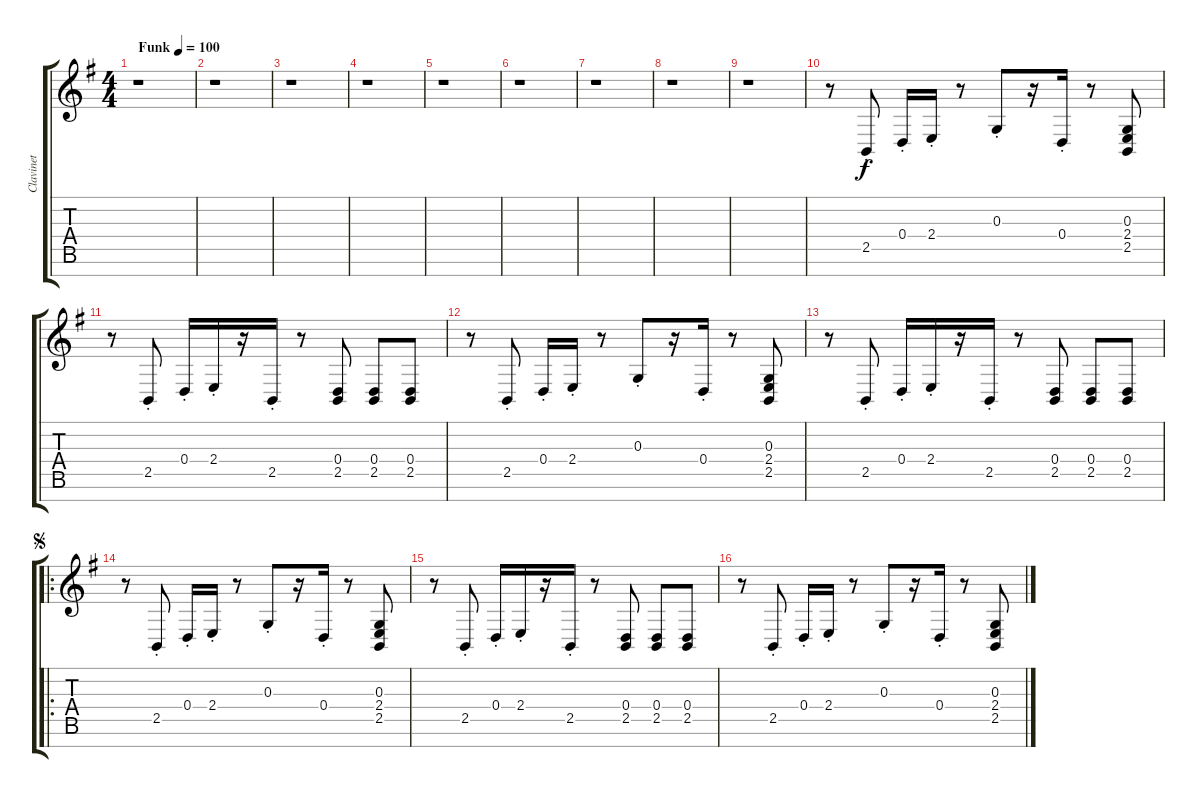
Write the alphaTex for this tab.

\track ("Clavinet" "Clavinet") {instrument clavinet}
\staff {score tabs}
\tuning (E4 B3 G3 D3 A2 E2 B1) {hide}
\ts (4 4)
\tempo (100 "Funk")
\clef g2
\ks eminor
r.1{dy f instrument clavinet} |
r.1 |
r.1 |
r.1 |
r.1 |
r.1 |
r.1 |
r.1 |
r.1 |
r.8 2.5{st}.8 0.4{st}.16 2.4{st}.16 r.8 0.3{st}.8 r.16 0.4{st}.16 r.8 (0.3 2.4 2.5).8 |
r.8 2.5{st}.8 0.4{st}.16 2.4{st}.16 r.16 2.5{st}.16 r.8 (0.4 2.5).8 (0.4 2.5).8 (0.4 2.5).8 |
r.8 2.5{st}.8 0.4{st}.16 2.4{st}.16 r.8 0.3{st}.8 r.16 0.4{st}.16 r.8 (0.3 2.4 2.5).8 |
r.8 2.5{st}.8 0.4{st}.16 2.4{st}.16 r.16 2.5{st}.16 r.8 (0.4 2.5).8 (0.4 2.5).8 (0.4 2.5).8 |
\ro
\jump segno
r.8 2.5{st}.8 0.4{st}.16 2.4{st}.16 r.8 0.3{st}.8 r.16 0.4{st}.16 r.8 (0.3 2.4 2.5).8 |
r.8 2.5{st}.8 0.4{st}.16 2.4{st}.16 r.16 2.5{st}.16 r.8 (0.4 2.5).8 (0.4 2.5).8 (0.4 2.5).8 |
r.8 2.5{st}.8 0.4{st}.16 2.4{st}.16 r.8 0.3{st}.8 r.16 0.4{st}.16 r.8 (0.3 2.4 2.5).8
